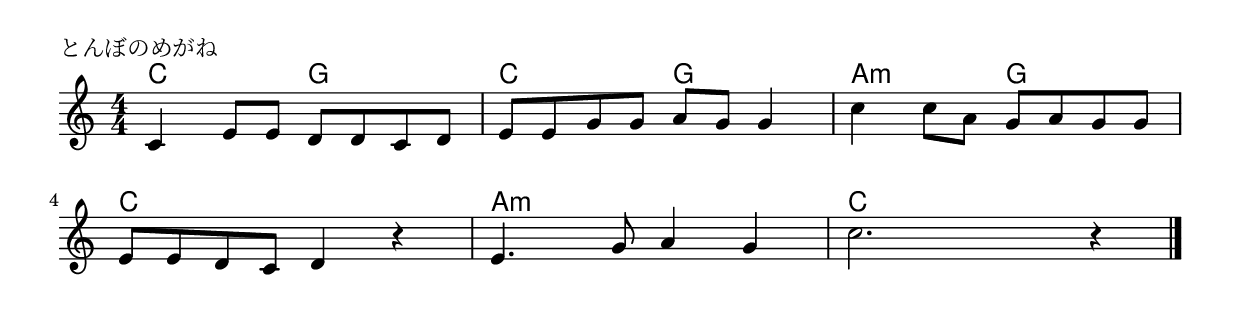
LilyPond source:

\version "2.18.2"

% とんぼのめがね

\header {
piece = "とんぼのめがね"
}

melody =
\relative c' {
\key c \major
\time 4/4
\set Score.tempoHideNote = ##t
\tempo 4=90
\numericTimeSignature

c4 e8 e d d c d |
e e g g a g g4 |
c4 c8 a g a g g |
\break
e8 e d c d4 r |
e4. g8 a4 g |
c2. r4 |

\bar "|."
}
\score {
<<
\chords {
\set noChordSymbol = ""
\set chordChanges=##t
%
c4 c g g c c g g 
a:m a:m g g c c c c 
a:m a:m a:m a:m c c c c
}
\new Staff {\melody}
>>
\layout {
line-width = #190
indent = 0\mm
}
\midi {}
}